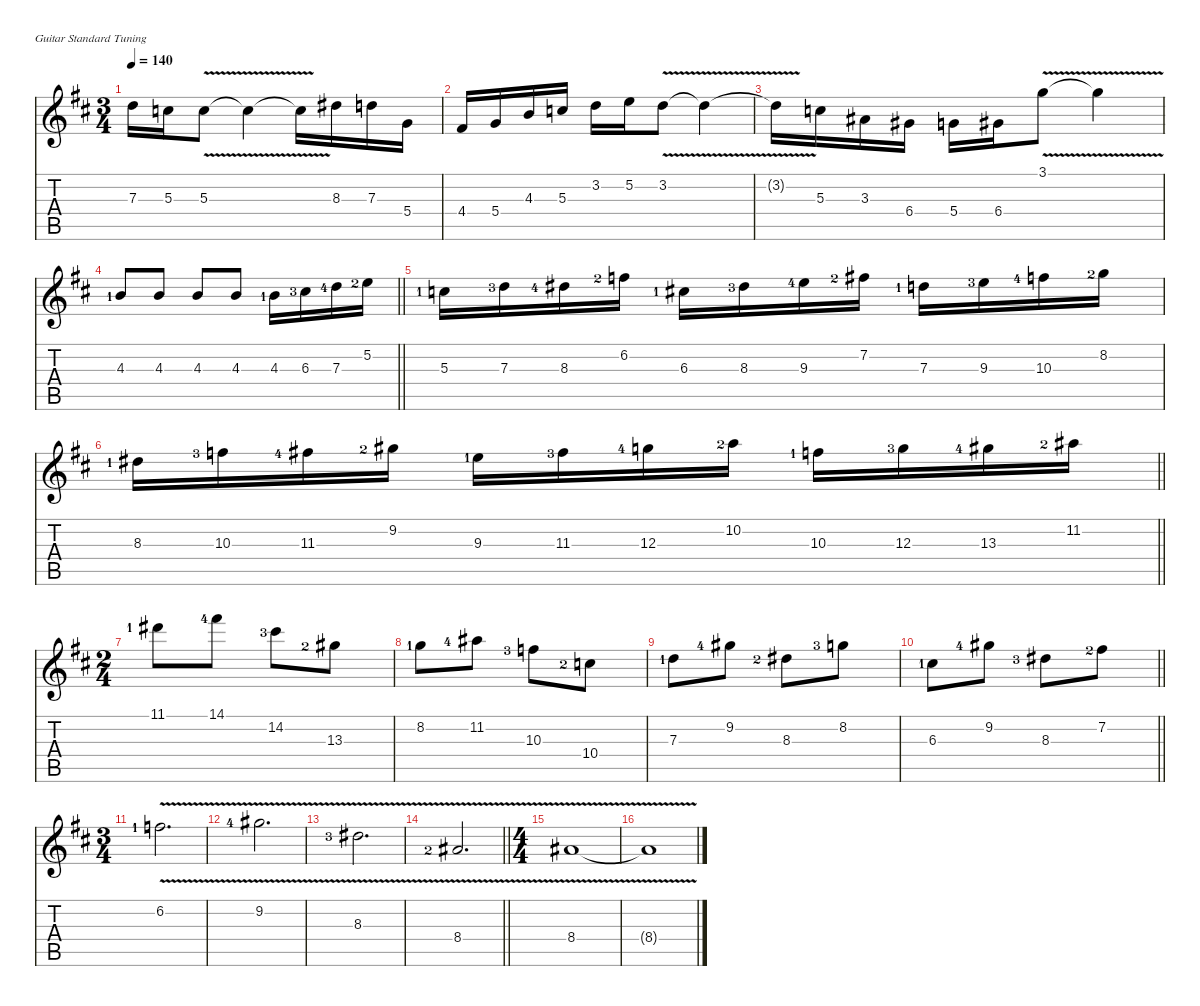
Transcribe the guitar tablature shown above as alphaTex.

\defaultSystemsLayout 4
\hideDynamics
\bracketExtendMode nobrackets
\singleTrackTrackNamePolicy hidden
\multiTrackTrackNamePolicy hidden
\otherSystemsTrackNameOrientation horizontal
\track ("Guitar 1" "guit.") {defaultSystemsLayout 4 instrument electricguitarclean}
\staff {score tabs}
\tuning (E4 B3 G3 D3 A2 E2)
\ts (3 4)
\tempo 140
\clef g2
\ks d
7.3{acc forcenatural}.16{dy f beam Down} 5.3{acc forcenatural}.16{beam Down} 5.3{v acc forcenatural}.8{beam Down} 5.3{v t acc forcenatural}.4{beam Down} 5.3{v t acc forcenatural}.16{beam Down} 8.3{acc #}.16{beam Down} 7.3{acc forcenatural}.16{beam Down} 5.4{acc forcenatural}.16{beam Down} |
4.4{acc #}.16{beam Up} 5.4{acc forcenatural}.16{beam Up} 4.3{acc forcenatural}.16{beam Up} 5.3{acc forcenatural}.16{beam Up} 3.2{acc forcenatural}.16{beam Down} 5.2{acc forcenatural}.16{beam Down} 3.2{v acc forcenatural}.8{beam Down} 3.2{v t acc forcenatural}.4{beam Down} |
3.2{v t acc forcenatural}.16{beam Down} 5.3{acc forcenatural}.16{beam Down} 3.3{acc #}.16{beam Down} 6.4{acc #}.16{beam Down} 5.4{acc forcenatural}.16{beam Down} 6.4{acc #}.16{beam Down} 3.1{v acc forcenatural}.8{beam Down} 3.1{v t acc forcenatural}.4{beam Down} |
\barLineRight lightlight
4.3{lf 2 acc forcenatural}.8{beam Up} 4.3{acc forcenatural}.8{beam Up} 4.3{acc forcenatural}.8{beam Up} 4.3{acc forcenatural}.8{beam Up} 4.3{lf 2 acc forcenatural}.16{beam Down} 6.3{lf 4 acc #}.16{beam Down} 7.3{lf 5 acc forcenatural}.16{beam Down} 5.2{lf 3 acc forcenatural}.16{beam Down} |
5.3{lf 2 acc forcenatural}.16{beam Down} 7.3{lf 4 acc forcenatural}.16{beam Down} 8.3{lf 5 acc #}.16{beam Down} 6.2{lf 3 acc forcenatural}.16{beam Down} 6.3{lf 2 acc #}.16{beam Down} 8.3{lf 4 acc #}.16{beam Down} 9.3{lf 5 acc forcenatural}.16{beam Down} 7.2{lf 3 acc #}.16{beam Down} 7.3{lf 2 acc forcenatural}.16{beam Down} 9.3{lf 4 acc forcenatural}.16{beam Down} 10.3{lf 5 acc forcenatural}.16{beam Down} 8.2{lf 3 acc forcenatural}.16{beam Down} |
\barLineRight lightlight
8.3{lf 2 acc #}.16{beam Down} 10.3{lf 4 acc forcenatural}.16{beam Down} 11.3{lf 5 acc #}.16{beam Down} 9.2{lf 3 acc #}.16{beam Down} 9.3{lf 2 acc forcenatural}.16{beam Down} 11.3{lf 4 acc #}.16{beam Down} 12.3{lf 5 acc forcenatural}.16{beam Down} 10.2{lf 3 acc forcenatural}.16{beam Down} 10.3{lf 2 acc forcenatural}.16{beam Down} 12.3{lf 4 acc forcenatural}.16{beam Down} 13.3{lf 5 acc #}.16{beam Down} 11.2{lf 3 acc #}.16{beam Down} |
\ts (2 4)
11.1{lf 2 acc #}.8{beam Down} 14.1{lf 5 acc #}.8{beam Down} 14.2{lf 4 acc #}.8{beam Down} 13.3{lf 3 acc #}.8{beam Down} |
8.2{lf 2 acc forcenatural}.8{beam Down} 11.2{lf 5 acc #}.8{beam Down} 10.3{lf 4 acc forcenatural}.8{beam Down} 10.4{lf 3 acc forcenatural}.8{beam Down} |
7.3{lf 2 acc forcenatural}.8{beam Down} 9.2{lf 5 acc #}.8{beam Down} 8.3{lf 3 acc #}.8{beam Down} 8.2{lf 4 acc forcenatural}.8{beam Down} |
\barLineRight lightlight
6.3{lf 2 acc #}.8{beam Down} 9.2{lf 5 acc #}.8{beam Down} 8.3{lf 4 acc #}.8{beam Down} 7.2{lf 3 acc #}.8{beam Down} |
\ts (3 4)
6.2{v lf 2 acc forcenatural}.2{d beam Down} |
9.2{v lf 5 acc #}.2{d beam Down} |
8.3{v lf 4 acc #}.2{d beam Down} |
\barLineRight lightlight
8.4{v lf 3 acc #}.2{d beam Up} |
\ts (4 4)
8.4{v acc #}.1{beam Up} |
8.4{v t acc #}.1{beam Up}
